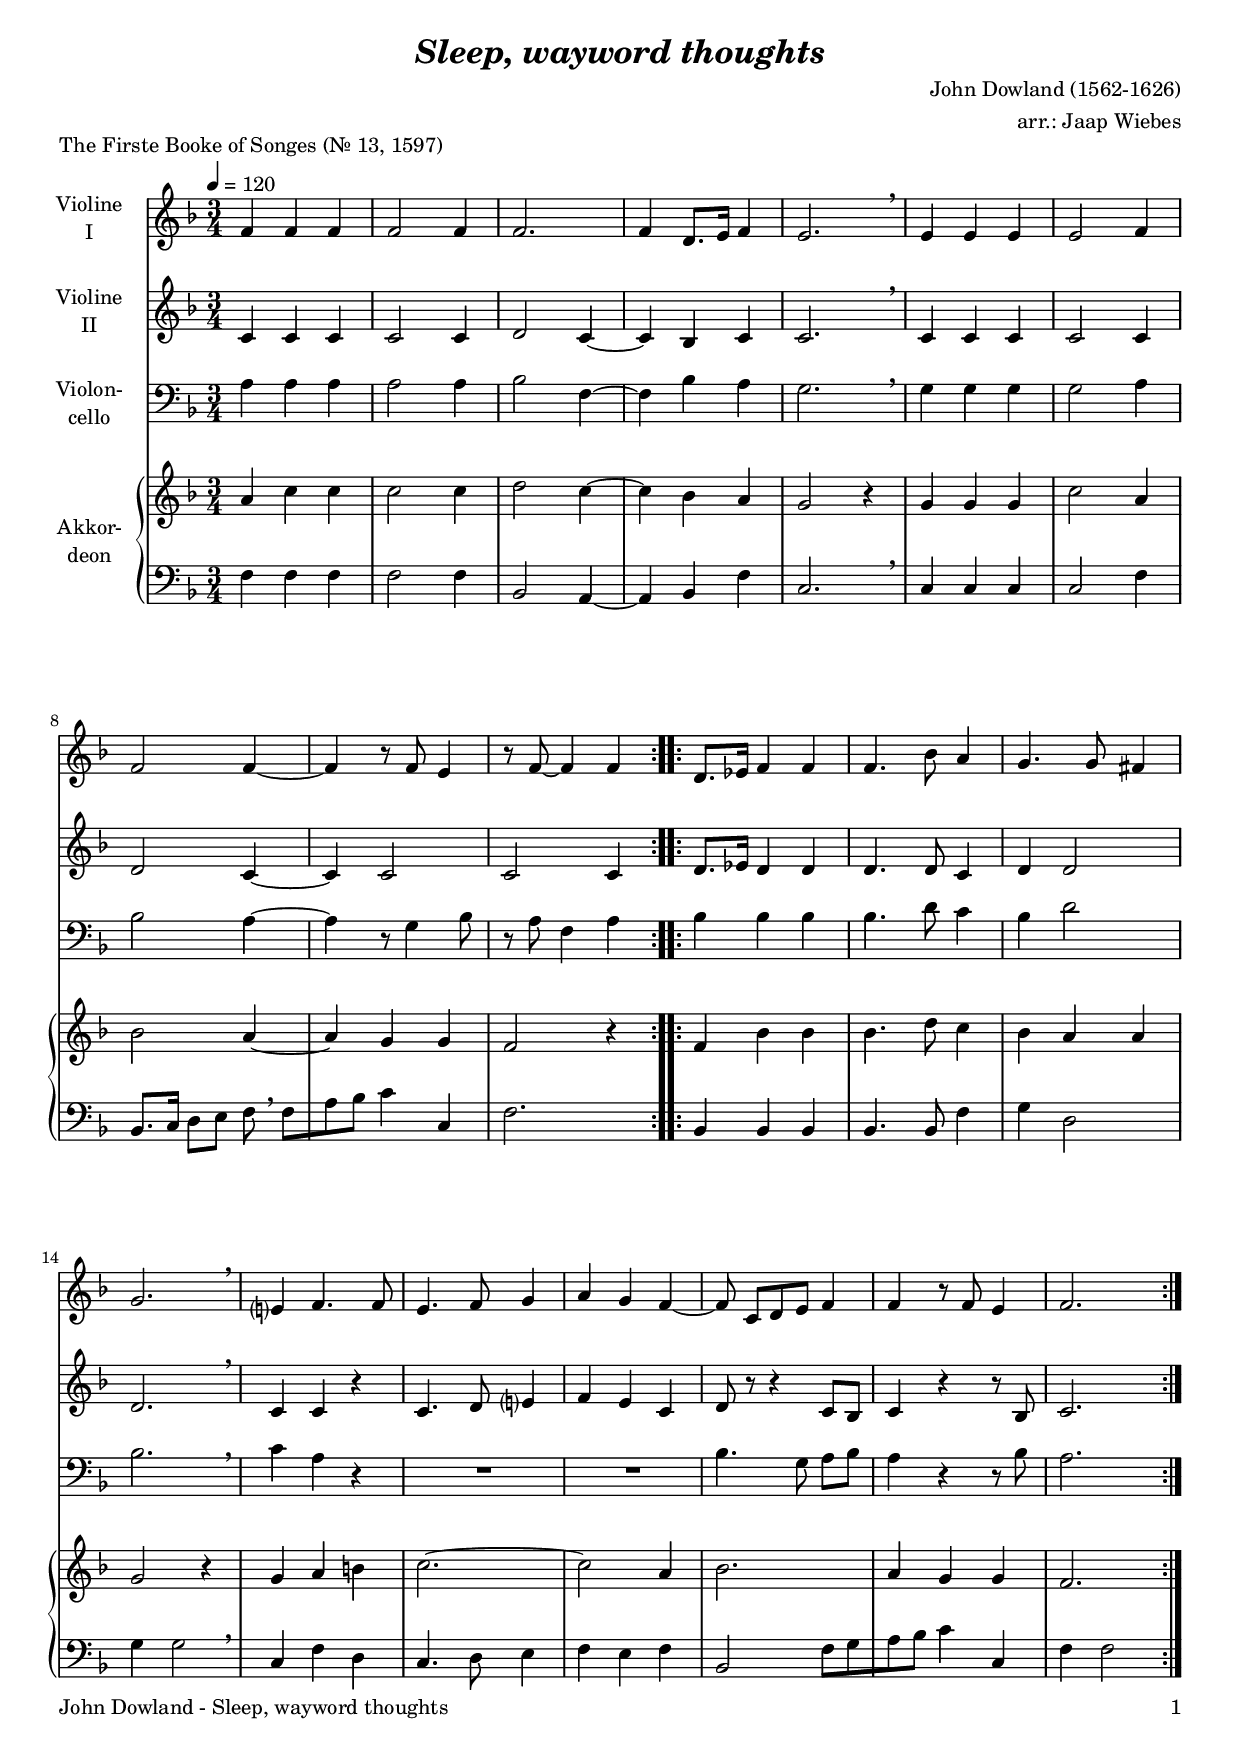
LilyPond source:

\version "2.22.0"
\include "deutsch.ly"

#(set-global-staff-size 18)

\header {
  title     = \markup \bold \italic "Sleep, wayword thoughts"
  composer  = "John Dowland (1562-1626)"
  arranger  = "arr.: Jaap Wiebes"
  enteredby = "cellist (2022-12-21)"
  piece     = "The Firste Booke of Songes (Nr. 13, 1597)"
}

voiceconsts = {
  \key f \major
  \time 3/4
  \clef "treble"
%  \numericTimeSignature
  \compressEmptyMeasures
  % Set default beaming for all staves
%  \set Timing.beamExceptions = #'()
%  \set Timing.baseMoment     = #(ly:make-moment 1 4)
%  \set Timing.beatStructure  = #'(1 1 1)
  \tempo 4=120
}

rit = \mark \markup \box \italic "rit."

mivl = "violin"
mivc = "cello"
miac = "harmonica"

va = \relative c'' {
  \voiceconsts

  \repeat volta 2 {
    a4 c c
    c2 c4
    d2 c4~
    c b a
    g2 r4
    g g g
    c2 a4

    b2 a4~
    a g g
    f2 r4
  }

  \repeat volta 2 {
    f b b
    b4. d8 c4
    b a a

    g2 r4
    g a h
    c2.~
    c2 a4
    b2.
    a4 g g
    f2.
  }
}

vb = \relative c' {
  \voiceconsts

  \repeat volta 2 {
    f4 f f
    f2 f4
    f2.
    f4 d8. e16 f4
    e2. \breathe
    e4 e e
    e2 f4

    f2 f4~
    f r8 f e4
    r8 f~ f4 f
  }

  \repeat volta 2 {
    d8. es16 f4 f
    f4. b8 a4
    g4. g8 fis4

    g2. \breathe
    e?4 f4. f8
    e4. f8 g4
    a g f~
    f8 c[ d e] f4
    f r8 f e4
    f2.
  }
}

vc = \relative c' {
  \voiceconsts
  
  \repeat volta 2 {
    c4 c c
    c2 c4
    d2 c4~
    c b c
    c2. \breathe
    c4 c c
    c2 c4

    d2 c4~
    c c2
    c c4
  }

  \repeat volta 2 {
    d8. es16 d4 d
    d4. d8 c4
    d d2

    d2. \breathe
    c4 c r
    c4. d8 e?4
    f e c
    d8 r r4 c8 b
    c4 r4 r8 b
    c2.
  }
}

vd = \relative c' {
  \voiceconsts
  \clef "bass"
  
  \repeat volta 2 {
    a4 a a
    a2 a4
    b2 f4~
    f b a
    g2. \breathe
    g4 g g
    g2 a4

    b2 a4~
    a r8 g4 b8
    r a f4 a
  }

  \repeat volta 2 {
    b b b
    b4. d8 c4
    b d2

    b2. \breathe
    c4 a r
    R2.*2
    b4. g8 a[ b]
    a4 r r8 b
    a2.
  }
}

ve = \relative c {
  \voiceconsts
  \clef "bass"
  
  \repeat volta 2 {
    f4 f f
    f2 f4
    b,2 a4~
    a b f'
    c2. \breathe
    c4 c c
    c2 f4

    b,8. c16 d8[ e] f\breathe f[
    a b] c4 c,
    f2.
  }

  \repeat volta 2 {
    b,4 b b
    b4. b8 f'4
    g d2

    g4 g2 \breathe
    c,4 f d
    c4. d8 e4
    f e f
    b,2 f'8[ g
    a b] c4 c,
    f f2
  }
}


music = <<
      \new Staff {
        \set Staff.midiInstrument = \mivl
        \set Staff.instrumentName = \markup \center-column { "Violine" "I" }
        \transpose f f { \vb }
      }

      \new Staff {
        \set Staff.midiInstrument = \mivl
        \set Staff.instrumentName = \markup \center-column { "Violine" "II" }
        \transpose f f { \vc }
      }

      \new Staff {
        \set Staff.midiInstrument = \mivc
        \set Staff.instrumentName = \markup \center-column { "Violon-" "cello" }
        \transpose f f { \vd }
      }

      \new PianoStaff <<
        \set PianoStaff.instrumentName = \markup \center-column { "Akkor-" "deon" }
        \set PianoStaff.midiInstrument = \miac
        \new Staff {
          \transpose f f { \va }
        }

%        \new Dynamics \dy

        \new Staff {
          \transpose f f { \ve }
        }
        >>
>>

\book {
   \paper {
    print-page-number = ##t
    print-first-page-number = ##t
    ragged-last-bottom = ##f
    oddHeaderMarkup = \markup \null
    evenHeaderMarkup = \markup \null
    oddFooterMarkup = \markup {
      \fill-line {
        \on-the-fly #print-page-number-check-first
        "John Dowland - Sleep, wayword thoughts" \fromproperty #'page:page-number-string
      }
    }
    evenFooterMarkup = \oddFooterMarkup
  } \score {
    \music
    \layout {}
  }

  \score {
    \unfoldRepeats \music

    \midi {
      \context {
        \Score
      }
    }
  }
}